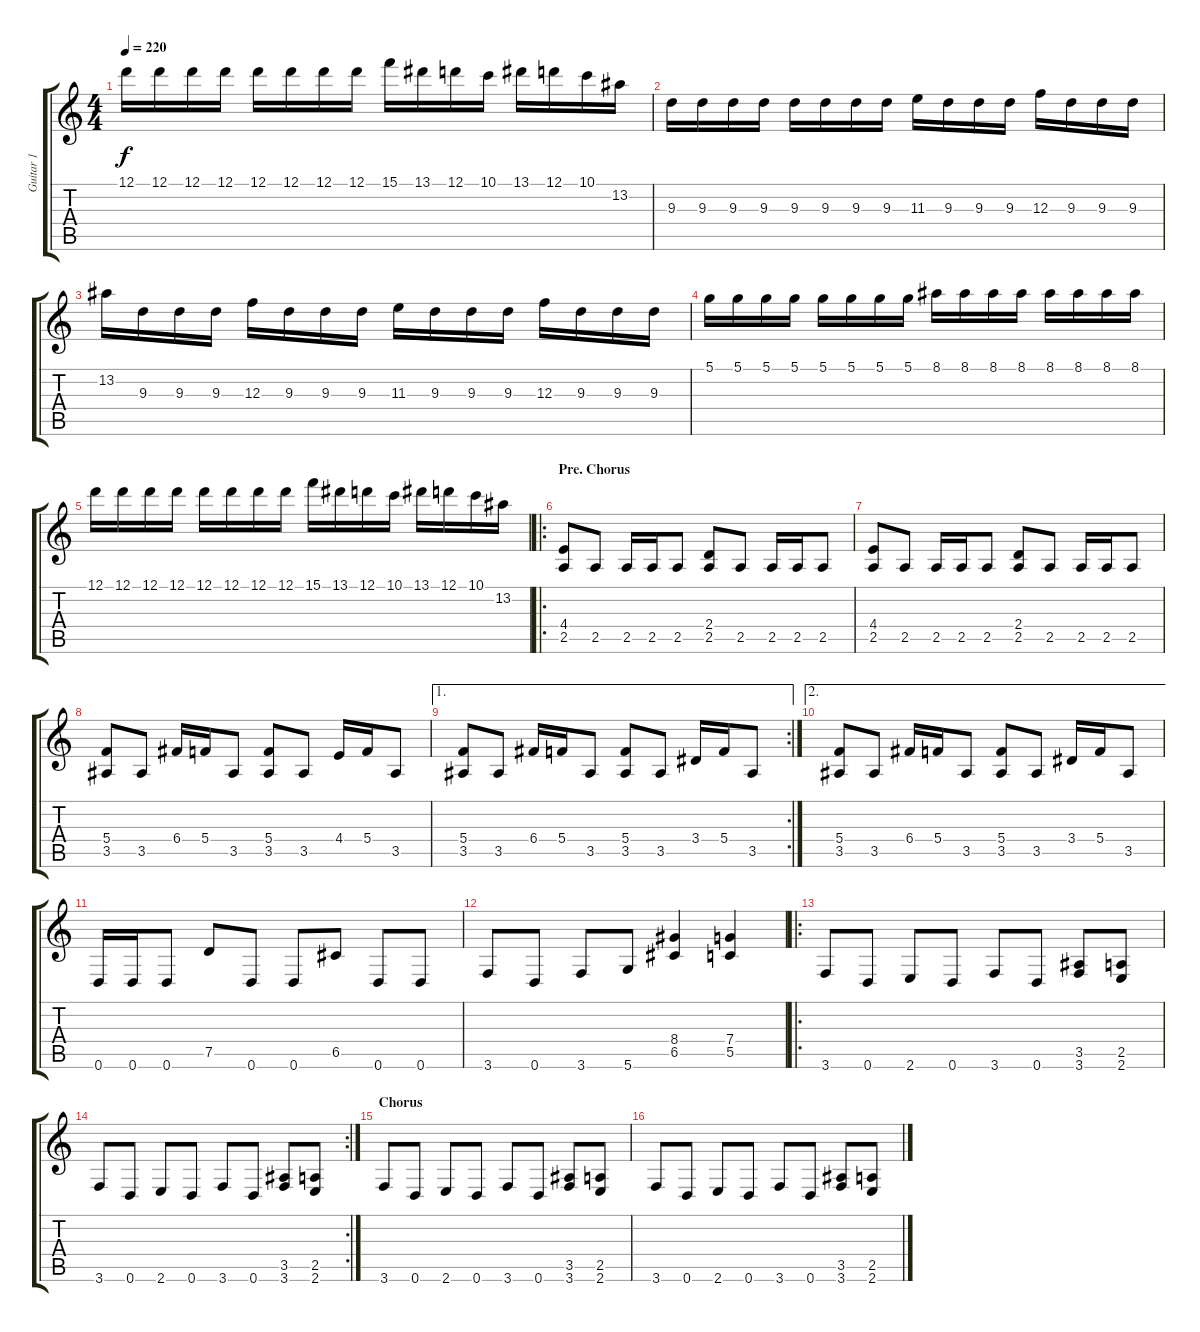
\track ("Guitar 1" "Guitar 1") {instrument distortionguitar}
\staff {score tabs}
\tuning (D4 A3 F3 C3 G2 D2) {hide}
\ts (4 4)
\tempo 220
\clef g2
\ks c
12.1.16{dy f} 12.1.16 12.1.16 12.1.16 12.1.16 12.1.16 12.1.16 12.1.16 15.1.16 13.1.16 12.1.16 10.1.16 13.1.16 12.1.16 10.1.16 13.2.16 |
9.3.16 9.3.16 9.3.16 9.3.16 9.3.16 9.3.16 9.3.16 9.3.16 11.3.16 9.3.16 9.3.16 9.3.16 12.3.16 9.3.16 9.3.16 9.3.16 |
13.2.16 9.3.16 9.3.16 9.3.16 12.3.16 9.3.16 9.3.16 9.3.16 11.3.16 9.3.16 9.3.16 9.3.16 12.3.16 9.3.16 9.3.16 9.3.16 |
5.1.16 5.1.16 5.1.16 5.1.16 5.1.16 5.1.16 5.1.16 5.1.16 8.1.16 8.1.16 8.1.16 8.1.16 8.1.16 8.1.16 8.1.16 8.1.16 |
12.1.16 12.1.16 12.1.16 12.1.16 12.1.16 12.1.16 12.1.16 12.1.16 15.1.16 13.1.16 12.1.16 10.1.16 13.1.16 12.1.16 10.1.16 13.2.16 |
\ro
\section ("" "Pre. Chorus")
(4.4 2.5).8 2.5.8 2.5.16 2.5.16 2.5.8 (2.4 2.5).8 2.5.8 2.5.16 2.5.16 2.5.8 |
(4.4 2.5).8 2.5.8 2.5.16 2.5.16 2.5.8 (2.4 2.5).8 2.5.8 2.5.16 2.5.16 2.5.8 |
(5.4 3.5).8 3.5.8 6.4.16 5.4.16 3.5.8 (5.4 3.5).8 3.5.8 4.4.16 5.4.16 3.5.8 |
\ae 1
\rc 2
(5.4 3.5).8 3.5.8 6.4.16 5.4.16 3.5.8 (5.4 3.5).8 3.5.8 3.4.16 5.4.16 3.5.8 |
\ae 2
(5.4 3.5).8 3.5.8 6.4.16 5.4.16 3.5.8 (5.4 3.5).8 3.5.8 3.4.16 5.4.16 3.5.8 |
0.6.16 0.6.16 0.6.8 7.5.8 0.6.8 0.6.8 6.5.8 0.6.8 0.6.8 |
3.6.8 0.6.8 3.6.8 5.6.8 (8.4 6.5).4 (7.4 5.5).4 |
\ro
3.6.8 0.6.8 2.6.8 0.6.8 3.6.8 0.6.8 (3.5 3.6).8 (2.5 2.6).8 |
\rc 2
3.6.8 0.6.8 2.6.8 0.6.8 3.6.8 0.6.8 (3.5 3.6).8 (2.5 2.6).8 |
\section ("" "Chorus")
3.6.8 0.6.8 2.6.8 0.6.8 3.6.8 0.6.8 (3.5 3.6).8 (2.5 2.6).8 |
3.6.8 0.6.8 2.6.8 0.6.8 3.6.8 0.6.8 (3.5 3.6).8 (2.5 2.6).8
